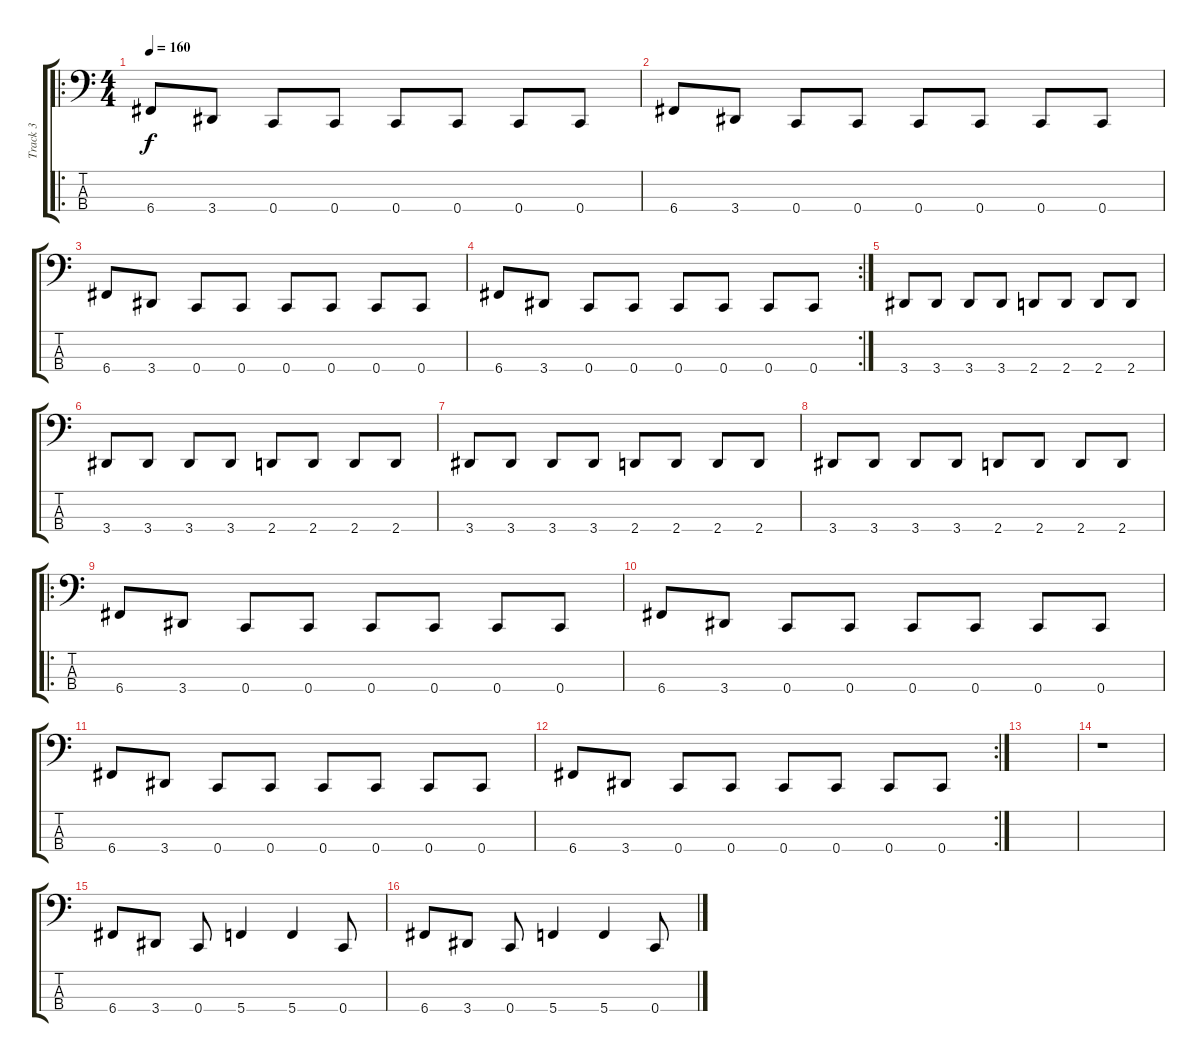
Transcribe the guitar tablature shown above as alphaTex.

\track ("Track 3" "Track 3") {instrument electricbassfinger}
\staff {score tabs}
\tuning (F2 C2 G1 C1) {hide}
\ro
\ts (4 4)
\tempo 160
\clef f4
\ks c
6.4.8{dy f} 3.4.8 0.4.8 0.4.8 0.4.8 0.4.8 0.4.8 0.4.8 |
6.4.8 3.4.8 0.4.8 0.4.8 0.4.8 0.4.8 0.4.8 0.4.8 |
6.4.8 3.4.8 0.4.8 0.4.8 0.4.8 0.4.8 0.4.8 0.4.8 |
\rc 2
6.4.8 3.4.8 0.4.8 0.4.8 0.4.8 0.4.8 0.4.8 0.4.8 |
3.4.8 3.4.8 3.4.8 3.4.8 2.4.8 2.4.8 2.4.8 2.4.8 |
3.4.8 3.4.8 3.4.8 3.4.8 2.4.8 2.4.8 2.4.8 2.4.8 |
3.4.8 3.4.8 3.4.8 3.4.8 2.4.8 2.4.8 2.4.8 2.4.8 |
3.4.8 3.4.8 3.4.8 3.4.8 2.4.8 2.4.8 2.4.8 2.4.8 |
\ro
6.4.8 3.4.8 0.4.8 0.4.8 0.4.8 0.4.8 0.4.8 0.4.8 |
6.4.8 3.4.8 0.4.8 0.4.8 0.4.8 0.4.8 0.4.8 0.4.8 |
6.4.8 3.4.8 0.4.8 0.4.8 0.4.8 0.4.8 0.4.8 0.4.8 |
\rc 2
6.4.8 3.4.8 0.4.8 0.4.8 0.4.8 0.4.8 0.4.8 0.4.8 |
|
r.1 |
6.4.8 3.4.8 0.4.8 5.4.4 5.4.4 0.4.8 |
6.4.8 3.4.8 0.4.8 5.4.4 5.4.4 0.4.8
